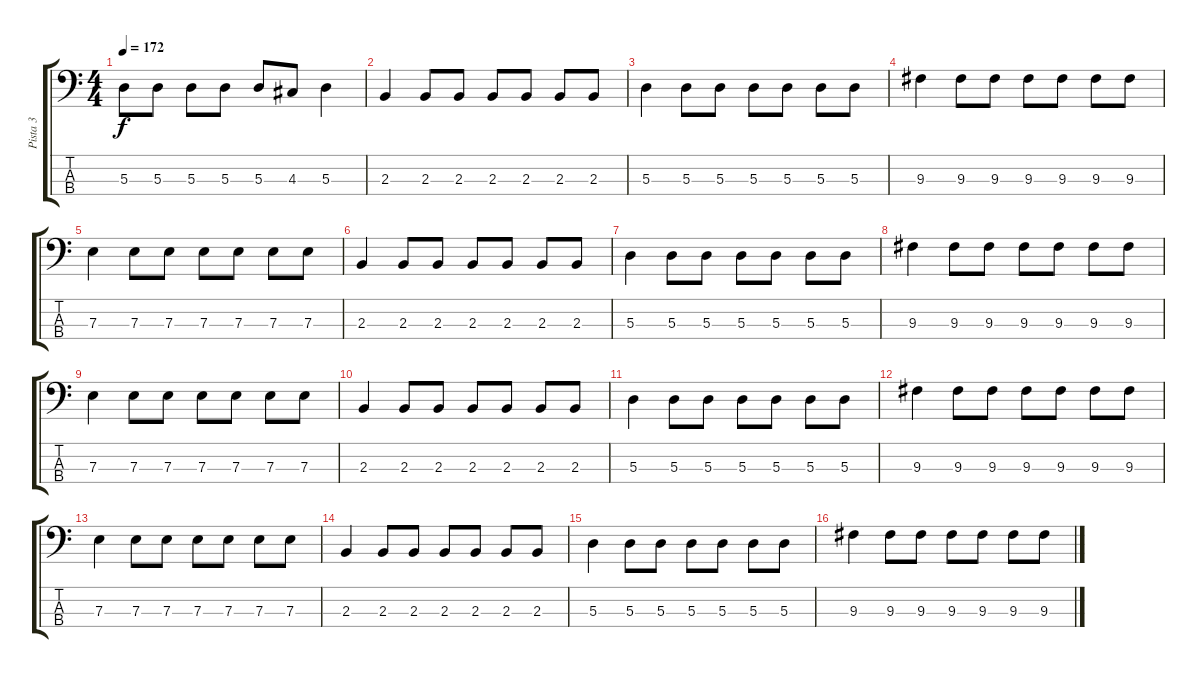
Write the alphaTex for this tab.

\track ("Pista 3" "Pista 3") {instrument electricbasspick}
\staff {score tabs}
\tuning (G2 D2 A1 E1) {hide}
\ts (4 4)
\tempo 172
\clef f4
\ks c
5.3.8{dy f} 5.3.8 5.3.8 5.3.8 5.3.8 4.3.8 5.3.4 |
2.3.4 2.3.8 2.3.8 2.3.8 2.3.8 2.3.8 2.3.8 |
5.3.4 5.3.8 5.3.8 5.3.8 5.3.8 5.3.8 5.3.8 |
9.3.4 9.3.8 9.3.8 9.3.8 9.3.8 9.3.8 9.3.8 |
7.3.4 7.3.8 7.3.8 7.3.8 7.3.8 7.3.8 7.3.8 |
2.3.4 2.3.8 2.3.8 2.3.8 2.3.8 2.3.8 2.3.8 |
5.3.4 5.3.8 5.3.8 5.3.8 5.3.8 5.3.8 5.3.8 |
9.3.4 9.3.8 9.3.8 9.3.8 9.3.8 9.3.8 9.3.8 |
7.3.4 7.3.8 7.3.8 7.3.8 7.3.8 7.3.8 7.3.8 |
2.3.4 2.3.8 2.3.8 2.3.8 2.3.8 2.3.8 2.3.8 |
5.3.4 5.3.8 5.3.8 5.3.8 5.3.8 5.3.8 5.3.8 |
9.3.4 9.3.8 9.3.8 9.3.8 9.3.8 9.3.8 9.3.8 |
7.3.4 7.3.8 7.3.8 7.3.8 7.3.8 7.3.8 7.3.8 |
2.3.4 2.3.8 2.3.8 2.3.8 2.3.8 2.3.8 2.3.8 |
5.3.4 5.3.8 5.3.8 5.3.8 5.3.8 5.3.8 5.3.8 |
9.3.4 9.3.8 9.3.8 9.3.8 9.3.8 9.3.8 9.3.8
